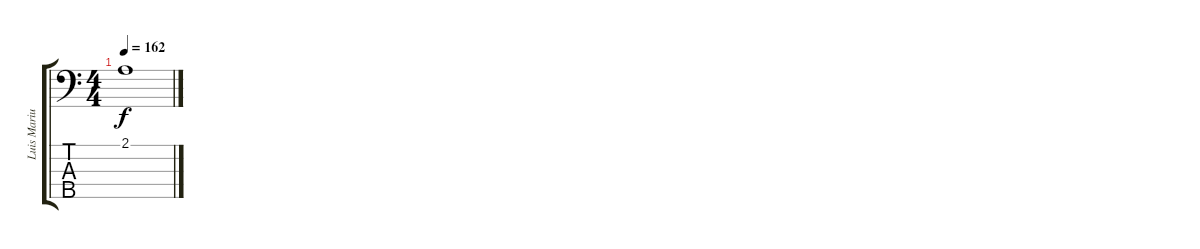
\track ("Luis Mariutti" "Luis Mariu") {instrument fretlessbass}
\staff {score tabs}
\tuning (G2 D2 A1 E1 B0) {hide}
\ts (4 4)
\tempo 162
\clef f4
\ks c
2.1.1{dy f}
